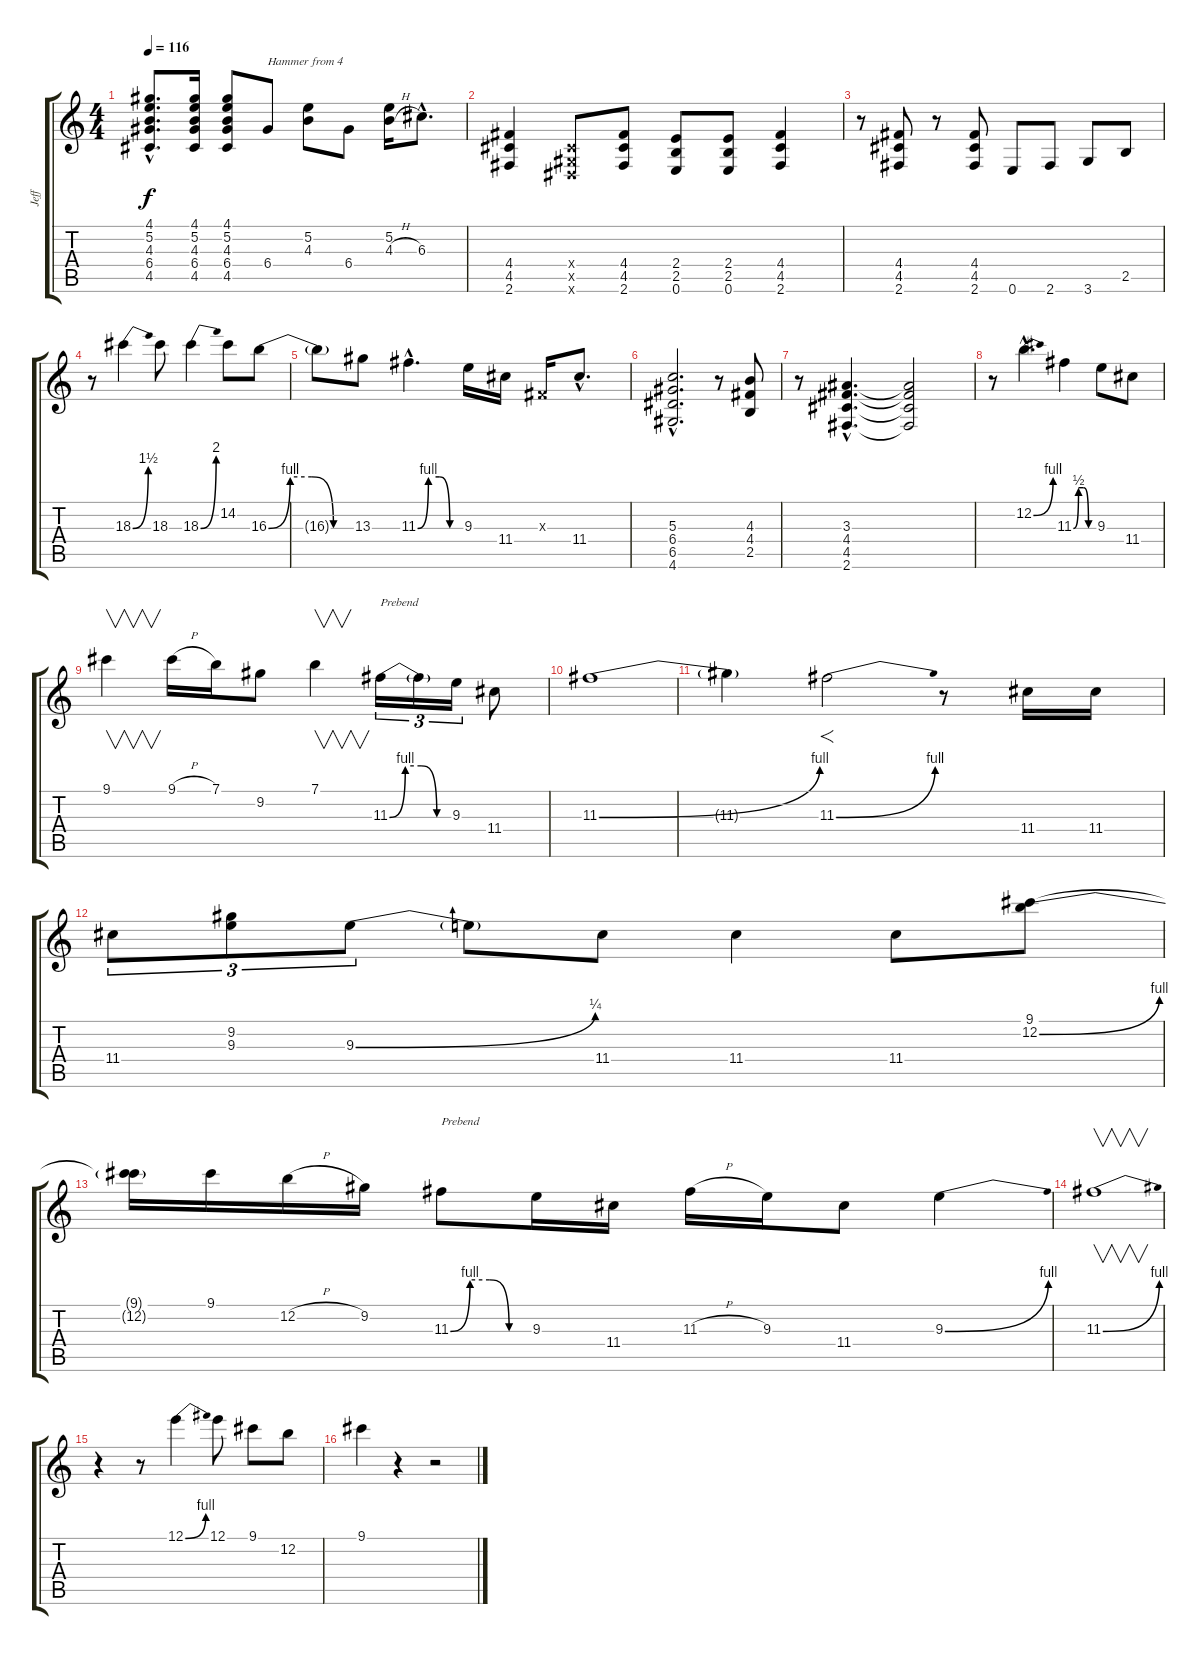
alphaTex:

\track ("Jeff" "Jeff") {instrument overdrivenguitar}
\staff {score tabs}
\tuning (E4 B3 G3 D3 A2 E2) {hide}
\ts (4 4)
\tempo 116
\clef g2
\ks c
(4.1{hac} 5.2{hac} 4.3{hac} 6.4{hac} 4.5{hac}).8{d dy f} (4.1 5.2 4.3 6.4 4.5).16 (4.1 5.2 4.3 6.4 4.5).8 6.4.8{txt "Hammer from 4"} (5.2 4.3).8 6.4.8 (5.2 4.3{h}).16 6.3{hac}.8{d} |
(4.4 4.5 2.6).4 (-1.4{x} -1.5{x} -1.6{x}).8 (4.4 4.5 2.6).8 (2.4 2.5 0.6).8 (2.4 2.5 0.6).8 (4.4 4.5 2.6).4 |
r.8 (4.4 4.5 2.6).8 r.8 (4.4 4.5 2.6).8 0.6.8 2.6.8 3.6.8 2.5.8 |
r.8 18.3{be (bend 0 0 60 6)}.4 18.3.8 18.3{be (bend 0 0 60 8)}.4 14.2.8 16.3{be (custom 0 0 15 4 30 4 45 0 60 0)}.8 |
16.3{t}.8 13.3.8 11.3{be (custom 0 0 15 4 30 4 45 0 60 0) hac}.4{d} 9.3.16 11.4.16 -1.3{x}.16 11.4{hac}.8{d} |
(5.3{hac} 6.4{hac} 6.5{hac} 4.6{hac}).2{d} r.8 (4.3 4.4 2.5).8 |
r.8 (3.3{hac} 4.4{hac} 4.5{hac} 2.6{hac}).4{d} (3.3{t} 4.4{t} 4.5{t} 2.6{t}).2 |
r.8 12.2{be (bend 0 0 60 4) hac}.4{d} 11.3{be (custom 0 0 15 2 30 2 45 0 60 0)}.4 9.3.8 11.4.8 |
9.1.4{v} 9.1{h}.16 7.1.16 9.2.8 7.1.4{v} 11.3{be (custom 0 0 15 4 30 4 45 0 60 0)}.16{tu (3 2) txt "Prebend"} 11.3{t}.16{tu (3 2)} 9.3.16{tu (3 2)} 11.4.8 |
11.3{be (bend 0 0 60 4)}.1 |
11.3{t}.4 11.3{be (bend 0 0 60 4)}.2{f} r.8 11.4.16 11.4.16 |
11.4.8{tu (3 2)} (9.2 9.3).8{tu (3 2)} 9.3{be (bend 0 0 60 1)}.8{tu (3 2)} 9.3{t}.8 11.4.8 11.4.4 11.4.8 (9.1 12.2{be (bend 0 0 60 4)}).8 |
(9.1{t} 12.2{t}).16 9.1.16 12.2{h}.16 9.2.16 11.3{be (custom 0 0 15 4 30 4 45 0 60 0)}.8{txt "Prebend"} 9.3.16 11.4.16 11.3{h}.16 9.3.16 11.4.8 9.3{be (bend 0 0 60 4)}.4 |
11.3{be (bend 0 0 60 4)}.1{v} |
r.4 r.8 12.1{be (bend 0 0 60 4)}.4 12.1.8 9.1.8 12.2.8 |
9.1.4 r.4 r.2
